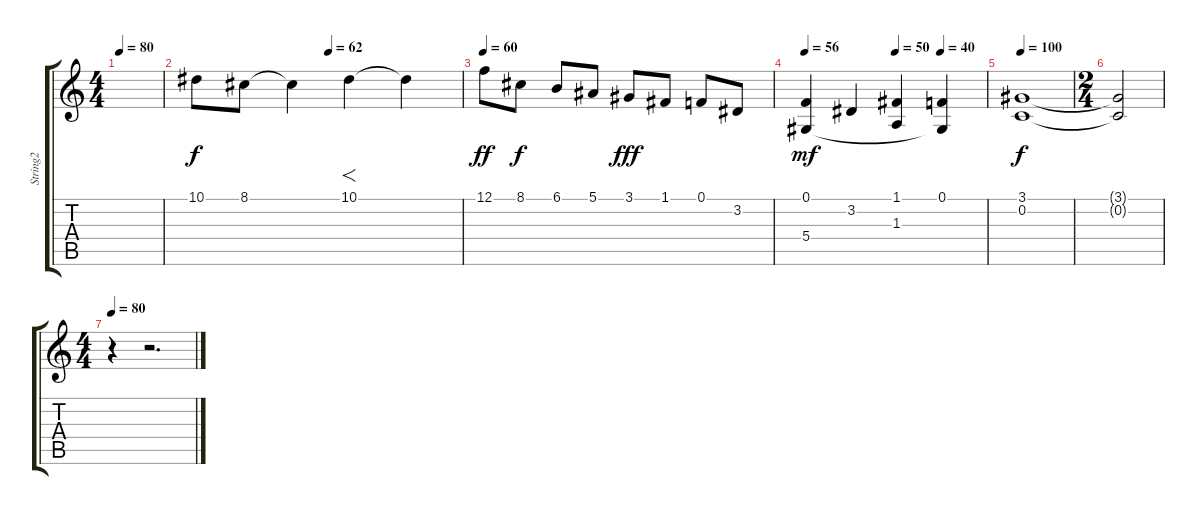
\track ("String2" "String2") {instrument stringensemble2}
\staff {score tabs}
\tuning (F4 C4 Ab3 Eb3 Bb2 F2) {hide}
\ts (4 4)
\tempo 80
\tempo 66
\tempo 80
\clef g2
\ks c
|
\tempo (62 0.5)
10.1.8 8.1.8 8.1{t}.4 10.1.4{f} 10.1{t}.4 |
\tempo 60
12.1.8{dy ff volume 10 balance 14} 8.1.8{dy f} 6.1.8 5.1.8 3.1.8{dy fff volume 12 balance 11} 1.1.8 0.1.8 3.2.8 |
\tempo 56
\tempo (54 0.5)
\tempo (50 0.5)
\tempo (40 0.75)
(0.1 5.4).4{dy mf volume 9 balance 1} 3.2.4 (1.1 1.3).4 (0.1 5.4{t}).4 |
\tempo 100
(3.1 0.2).1{dy f} |
\ts (2 4)
(3.1{t} 0.2{t}).2 |
\ts (4 4)
\tempo 80
r.4 r.2{d}
